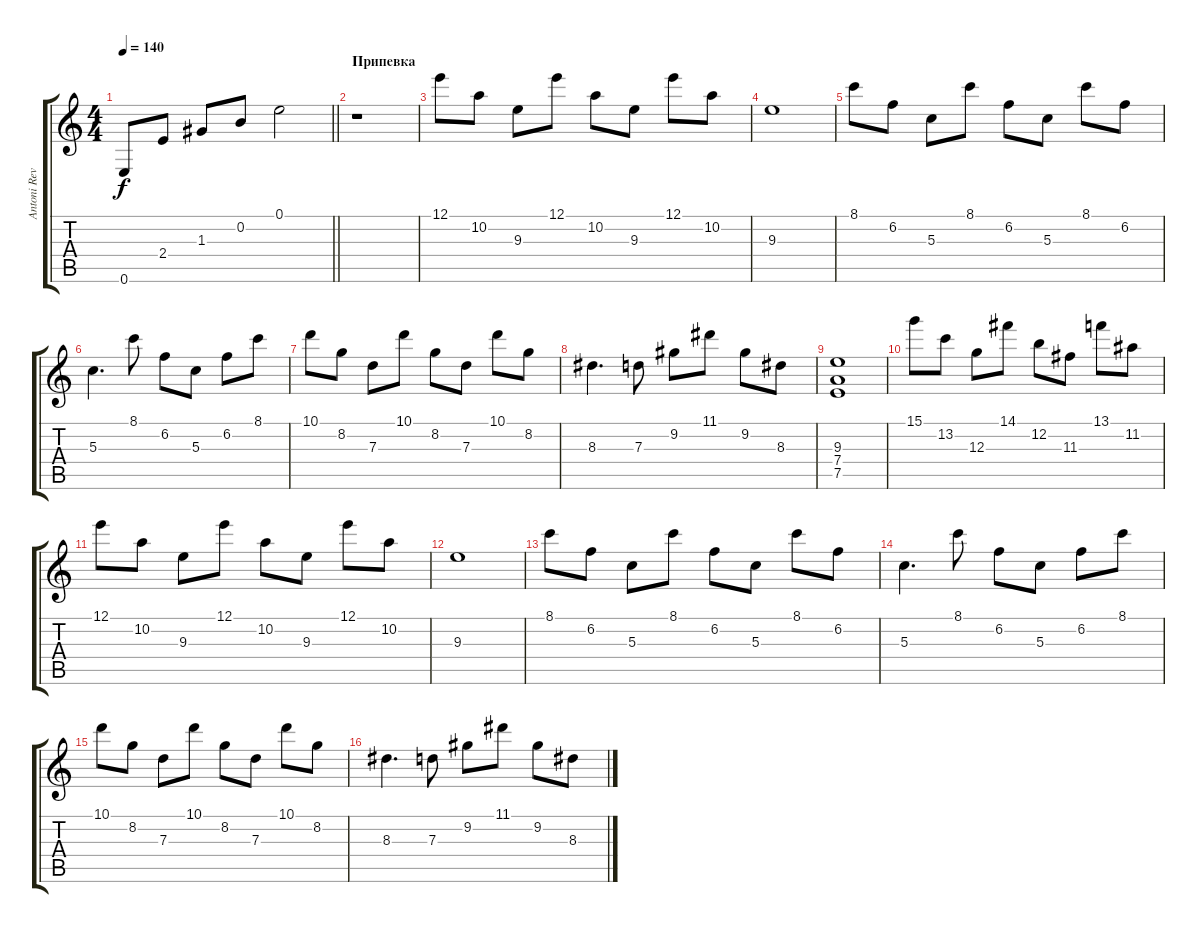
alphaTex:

\track ("Antoni Revenson" "Antoni Rev") {instrument overdrivenguitar}
\staff {score tabs}
\tuning (E4 B3 G3 D3 A2 E2) {hide}
\ts (4 4)
\tempo 140
\clef g2
\barLineRight lightlight
\ks c
0.6.8{dy f} 2.4.8 1.3.8 0.2.8 0.1.2 |
\section ("" "Припевка")
r.1{instrument overdrivenguitar} |
12.1.8 10.2.8 9.3.8 12.1.8 10.2.8 9.3.8 12.1.8 10.2.8 |
9.3.1 |
8.1.8 6.2.8 5.3.8 8.1.8 6.2.8 5.3.8 8.1.8 6.2.8 |
5.3.4{d} 8.1.8 6.2.8 5.3.8 6.2.8 8.1.8 |
10.1.8 8.2.8 7.3.8 10.1.8 8.2.8 7.3.8 10.1.8 8.2.8 |
8.3.4{d} 7.3.8 9.2.8 11.1.8 9.2.8 8.3.8 |
(9.3 7.4 7.5).1 |
15.1.8 13.2.8 12.3.8 14.1.8 12.2.8 11.3.8 13.1.8 11.2.8 |
12.1.8 10.2.8 9.3.8 12.1.8 10.2.8 9.3.8 12.1.8 10.2.8 |
9.3.1 |
8.1.8 6.2.8 5.3.8 8.1.8 6.2.8 5.3.8 8.1.8 6.2.8 |
5.3.4{d} 8.1.8 6.2.8 5.3.8 6.2.8 8.1.8 |
10.1.8 8.2.8 7.3.8 10.1.8 8.2.8 7.3.8 10.1.8 8.2.8 |
8.3.4{d} 7.3.8 9.2.8 11.1.8 9.2.8 8.3.8
